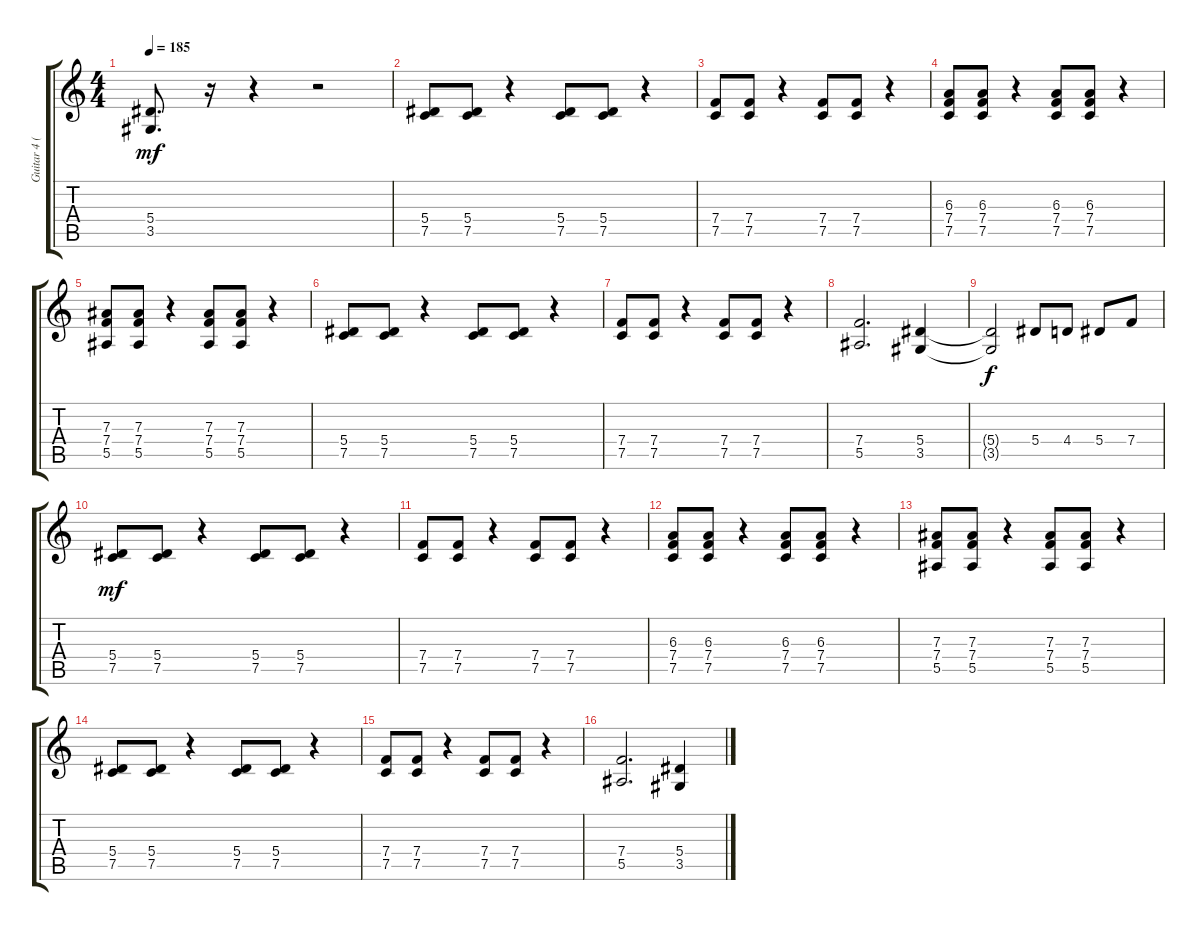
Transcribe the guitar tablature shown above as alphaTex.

\track ("Guitar 4 (Rhytm)" "Guitar 4 (") {instrument distortionguitar}
\staff {score tabs}
\tuning (C4 G3 Eb3 Bb2 F2 C2) {hide}
\ts (4 4)
\tempo 185
\clef g2
\ks c
(5.4 3.5).8{d dy mf} r.16 r.4 r.2 |
(5.4 7.5).8 (5.4 7.5).8 r.4 (5.4 7.5).8 (5.4 7.5).8 r.4 |
(7.4 7.5).8 (7.4 7.5).8 r.4 (7.4 7.5).8 (7.4 7.5).8 r.4 |
(6.3 7.4 7.5).8 (6.3 7.4 7.5).8 r.4 (6.3 7.4 7.5).8 (6.3 7.4 7.5).8 r.4 |
(7.3 7.4 5.5).8 (7.3 7.4 5.5).8 r.4 (7.3 7.4 5.5).8 (7.3 7.4 5.5).8 r.4 |
(5.4 7.5).8 (5.4 7.5).8 r.4 (5.4 7.5).8 (5.4 7.5).8 r.4 |
(7.4 7.5).8 (7.4 7.5).8 r.4 (7.4 7.5).8 (7.4 7.5).8 r.4 |
(7.4 5.5).2{d} (5.4 3.5).4 |
(5.4{t} 3.5{t}).2{dy f} 5.4.8 4.4.8 5.4.8 7.4.8 |
(5.4 7.5).8{dy mf} (5.4 7.5).8 r.4 (5.4 7.5).8 (5.4 7.5).8 r.4 |
(7.4 7.5).8 (7.4 7.5).8 r.4 (7.4 7.5).8 (7.4 7.5).8 r.4 |
(6.3 7.4 7.5).8 (6.3 7.4 7.5).8 r.4 (6.3 7.4 7.5).8 (6.3 7.4 7.5).8 r.4 |
(7.3 7.4 5.5).8 (7.3 7.4 5.5).8 r.4 (7.3 7.4 5.5).8 (7.3 7.4 5.5).8 r.4 |
(5.4 7.5).8 (5.4 7.5).8 r.4 (5.4 7.5).8 (5.4 7.5).8 r.4 |
(7.4 7.5).8 (7.4 7.5).8 r.4 (7.4 7.5).8 (7.4 7.5).8 r.4 |
(7.4 5.5).2{d} (5.4 3.5).4
